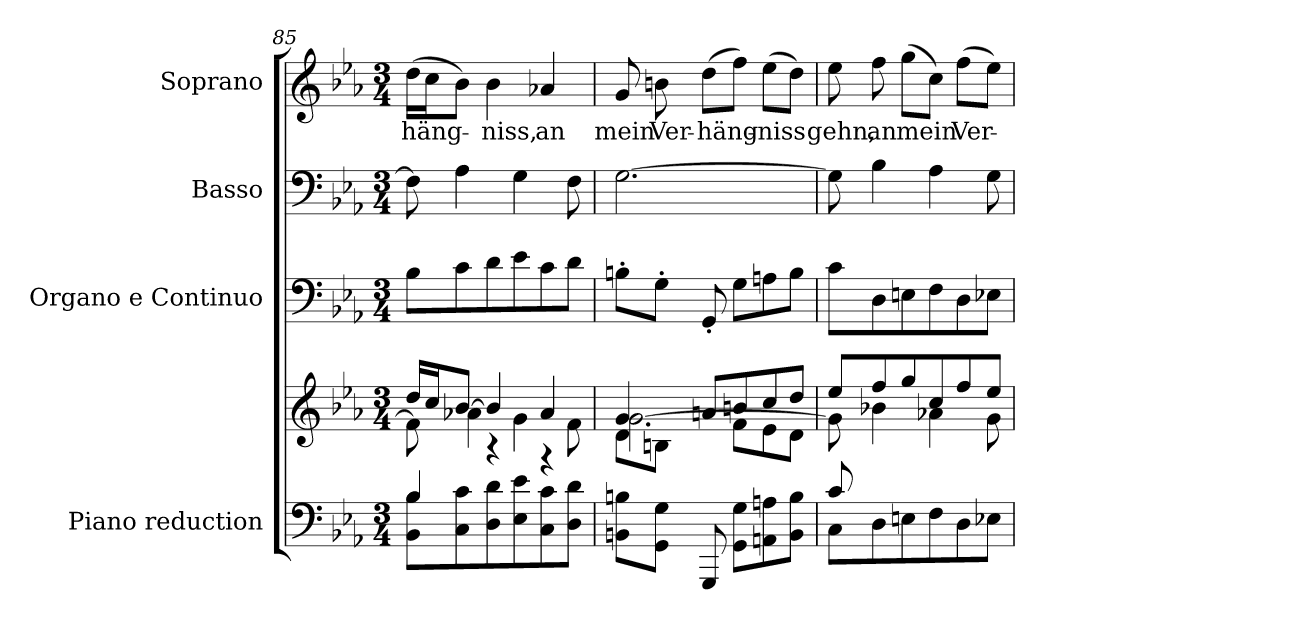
**kern	**kern	**kern	**kern	**kern	**text
*part4	*part4	*part3	*part2	*part1	*part1
*staff5	*staff4	*staff3	*staff2	*staff1	*staff1
*I"Piano reduction	*	*I"Organo e Continuo	*I"Basso	*I"Soprano	*
*I'Pno	*	*	*	*	*
!!LO:LB:g=z
*clefF4	*clefG2	*clefF4	*clefF4	*clefG2	*
*k[b-e-a-]	*k[b-e-a-]	*k[b-e-a-]	*k[b-e-a-]	*k[b-e-a-]	*
*M3/4	*M3/4	*M3/4	*M3/4	*M3/4	*
=85	=85	=85	=85	=85	=85
*^	*^	*	*	*	*
!	!	!	!	!	!	!	!LO:LY:b
4B-/	8BB-\ 8B-\L	16dd/LL	8f\]	8B-\L	8F\]	(16dd\LL	-häng-
.	.	16cc/J	.	.	.	16cc\J	.
.	8C\ 8c\	[8b-/J	4a-X\	8c\	4A-\	8b-\J)	.
!	!	!	!	!	!	!	!LO:LY:b
4r	8D\ 8d\	4b-/]	.	8d\	.	4b-\	-niss,
.	8E-\ 8e-\	.	4g\	8e-\	4G\	.	.
!	!	!	!	!	!	!	!LO:LY:b
4r	8C\ 8c\	4a-/	.	8c\	.	4a-X/	an
.	8D\ 8d\J	.	8f\	8d\J	8F\	.	.
=86	=86	=86	=86	=86	=86	=86	=86
*	*	*	*^	*	*	*	*
!	!	!	!	!	!	!	!	!LO:LY:b
*v	*v	*	*	*	*	*	*	*
8BBn\ 8Bn\L	4g/	8d\L	[2.g\	8Bn'\L	[2.G\	8g/	mein
!	!	!	!	!	!	!	!LO:LY:b
8GG\ 8G\J	.	8Bn\J	.	8G'\J	.	8bn\	Ver-
!	!	!	!	!	!	!	!LO:LY:b
8GGG/	8an/L	8ryy	.	8GG'/	.	(8dd\L	-häng-
8GG\ 8G\L	8bn/	8f\L	.	8G\L	.	8ff\J)	.
!	!	!	!	!	!	!	!LO:LY:b
8AAn\ 8An\	8cc/	8e-\	.	8An\	.	(8ee-\L	-niss
8BB\ 8B\J	8dd/J	8d\J	.	8B\J	.	8dd\J)	.
*	*	*v	*v	*	*	*	*
=87	=87	=87	=87	=87	=87	=87
*^	*	*	*	*	*	*
!	!	!	!	!	!	!	!LO:LY:b
8c/	8C\L	8ee-/L	8g\]	8c\L	8G\]	8ee-\	gehn,
!	!	!	!	!	!	!	!LO:LY:b
8ryy	8D\	8ff/	4b-X\	8D\	4B-\	8ff\	an
!	!	!	!	!	!	!	!LO:LY:b
2ryy	8En\	8gg/	.	8En\	.	(8gg\L	mein
.	8F\	8cc/	4a-X\	8F\	4A-\	8cc\J)	.
!	!	!	!	!	!	!	!LO:LY:b
.	8D\	8ff/	.	8D\	.	(8ff\L	Ver-
.	8E-X\J	8ee-/J	8g\	8E-X\J	8G\	8ee-\J)	.
*v	*v	*	*	*	*	*	*
*	*v	*v	*	*	*	*
=	=	=	=	=	=
*-	*-	*-	*-	*-	*-
